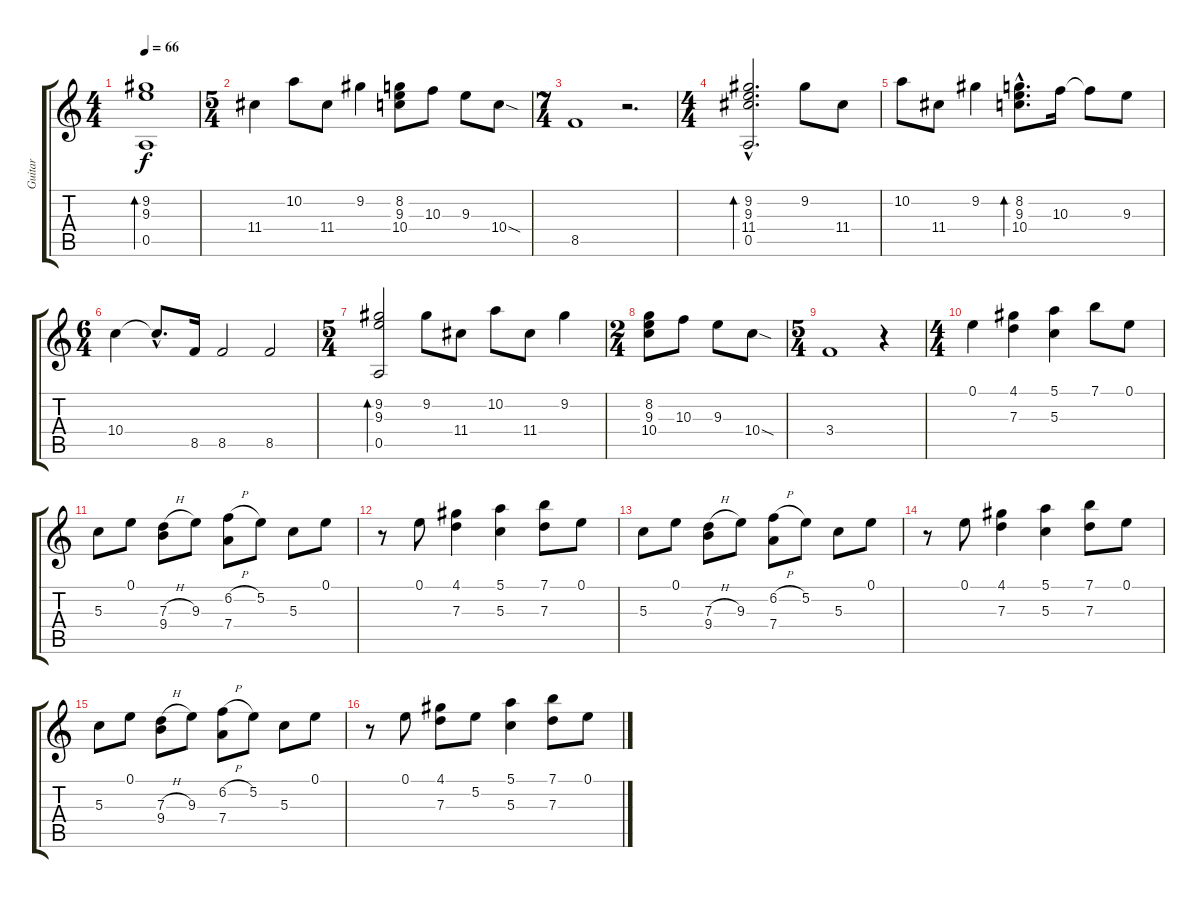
\track ("Guitar" "Guitar") {instrument acousticguitarnylon}
\staff {score tabs}
\tuning (E4 B3 G3 D3 A2 E2) {hide}
\ts (4 4)
\tempo 66
\clef g2
\ks c
(9.2 9.3 0.5).1{bd 240 dy f instrument acousticguitarnylon} |
\ts (5 4)
11.4.4 10.2.8 11.4.8 9.2.4 (8.2 9.3 10.4).8 10.3.8 9.3.8 10.4{sod}.8 |
\ts (7 4)
8.5.1 r.2{d} |
\ts (4 4)
(9.2{hac} 9.3{hac} 11.4{hac} 0.5{hac}).2{d bd 240} 9.2.8 11.4.8 |
10.2.8 11.4.8 9.2.4 (8.2{hac} 9.3{hac} 10.4{hac}).8{d bd 240} 10.3.16 10.3{t}.8 9.3.8 |
\ts (6 4)
10.4.4 10.4{hac t}.8{d} 8.5.16 8.5.2 8.5.2 |
\ts (5 4)
(9.2 9.3 0.5).2{bd 240} 9.2.8 11.4.8 10.2.8 11.4.8 9.2.4 |
\ts (2 4)
(8.2 9.3 10.4).8 10.3.8 9.3.8 10.4{sod}.8 |
\ts (5 4)
3.4.1 r.4 |
\ts (4 4)
0.1.4 (4.1 7.3).4 (5.1 5.3).4 7.1.8 0.1.8 |
5.3.8 0.1.8 (7.3{h} 9.4).8 9.3.8 (6.2{h} 7.4).8 5.2.8 5.3.8 0.1.8 |
r.8 0.1.8 (4.1 7.3).4 (5.1 5.3).4 (7.1 7.3).8 0.1.8 |
5.3.8 0.1.8 (7.3{h} 9.4).8 9.3.8 (6.2{h} 7.4).8 5.2.8 5.3.8 0.1.8 |
r.8 0.1.8 (4.1 7.3).4 (5.1 5.3).4 (7.1 7.3).8 0.1.8 |
5.3.8 0.1.8 (7.3{h} 9.4).8 9.3.8 (6.2{h} 7.4).8 5.2.8 5.3.8 0.1.8 |
r.8 0.1.8 (4.1 7.3).8 5.2.8 (5.1 5.3).4 (7.1 7.3).8 0.1.8
